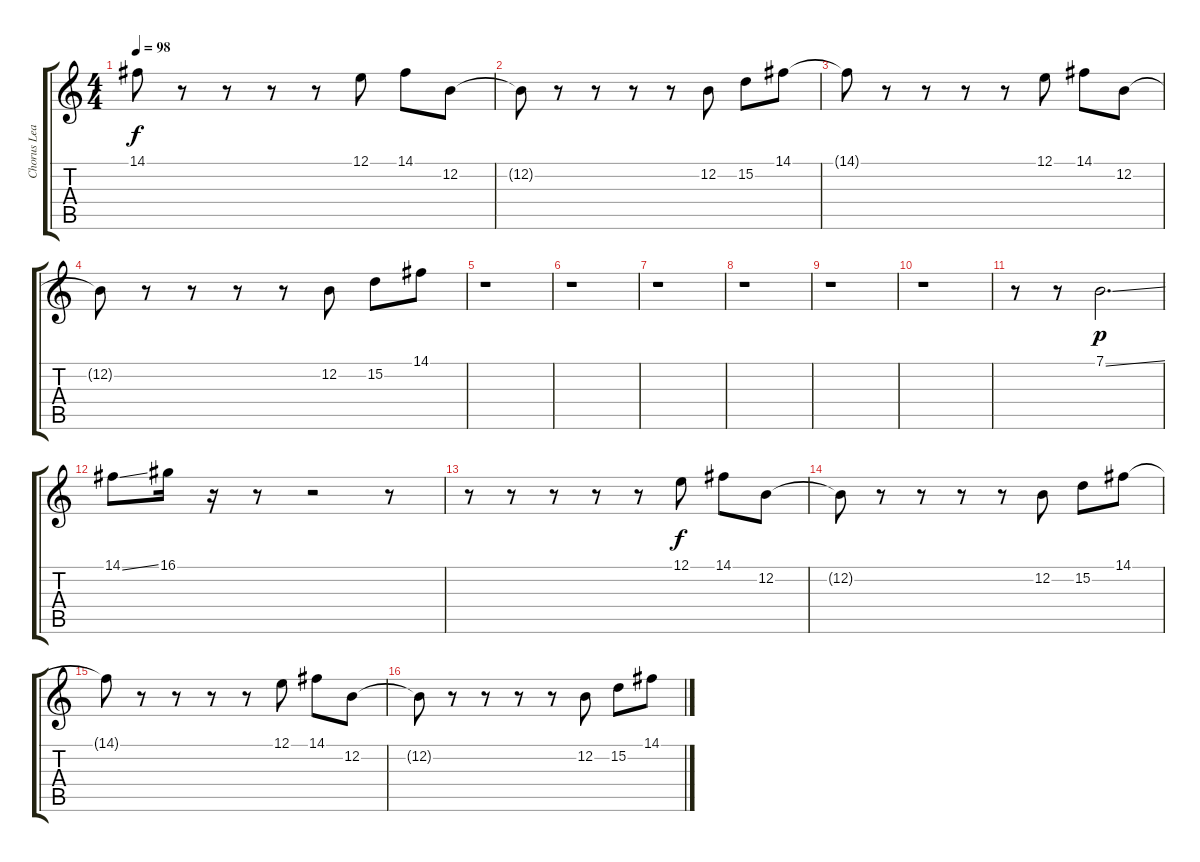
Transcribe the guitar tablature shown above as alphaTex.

\track ("Chorus Lead" "Chorus Lea") {instrument tremolostrings}
\staff {score tabs}
\tuning (E4 B3 G3 D3 A2 E2) {hide}
\ts (4 4)
\tempo 98
\clef g2
\ks c
14.1{t}.8{dy f} r.8 r.8 r.8 r.8 12.1.8 14.1.8 12.2.8 |
12.2{t}.8 r.8 r.8 r.8 r.8 12.2.8 15.2.8 14.1.8 |
14.1{t}.8 r.8 r.8 r.8 r.8 12.1.8 14.1.8 12.2.8 |
12.2{t}.8 r.8 r.8 r.8 r.8 12.2.8 15.2.8 14.1.8 |
r.1 |
r.1 |
r.1 |
r.1 |
r.1 |
r.1 |
r.8 r.8 7.1{ss}.2{d dy p} |
14.1{ss}.8 16.1.16 r.16 r.8 r.2 r.8 |
r.8 r.8 r.8 r.8 r.8 12.1.8{dy f} 14.1.8 12.2.8 |
12.2{t}.8 r.8 r.8 r.8 r.8 12.2.8 15.2.8 14.1.8 |
14.1{t}.8 r.8 r.8 r.8 r.8 12.1.8 14.1.8 12.2.8 |
12.2{t}.8 r.8 r.8 r.8 r.8 12.2.8 15.2.8 14.1.8
